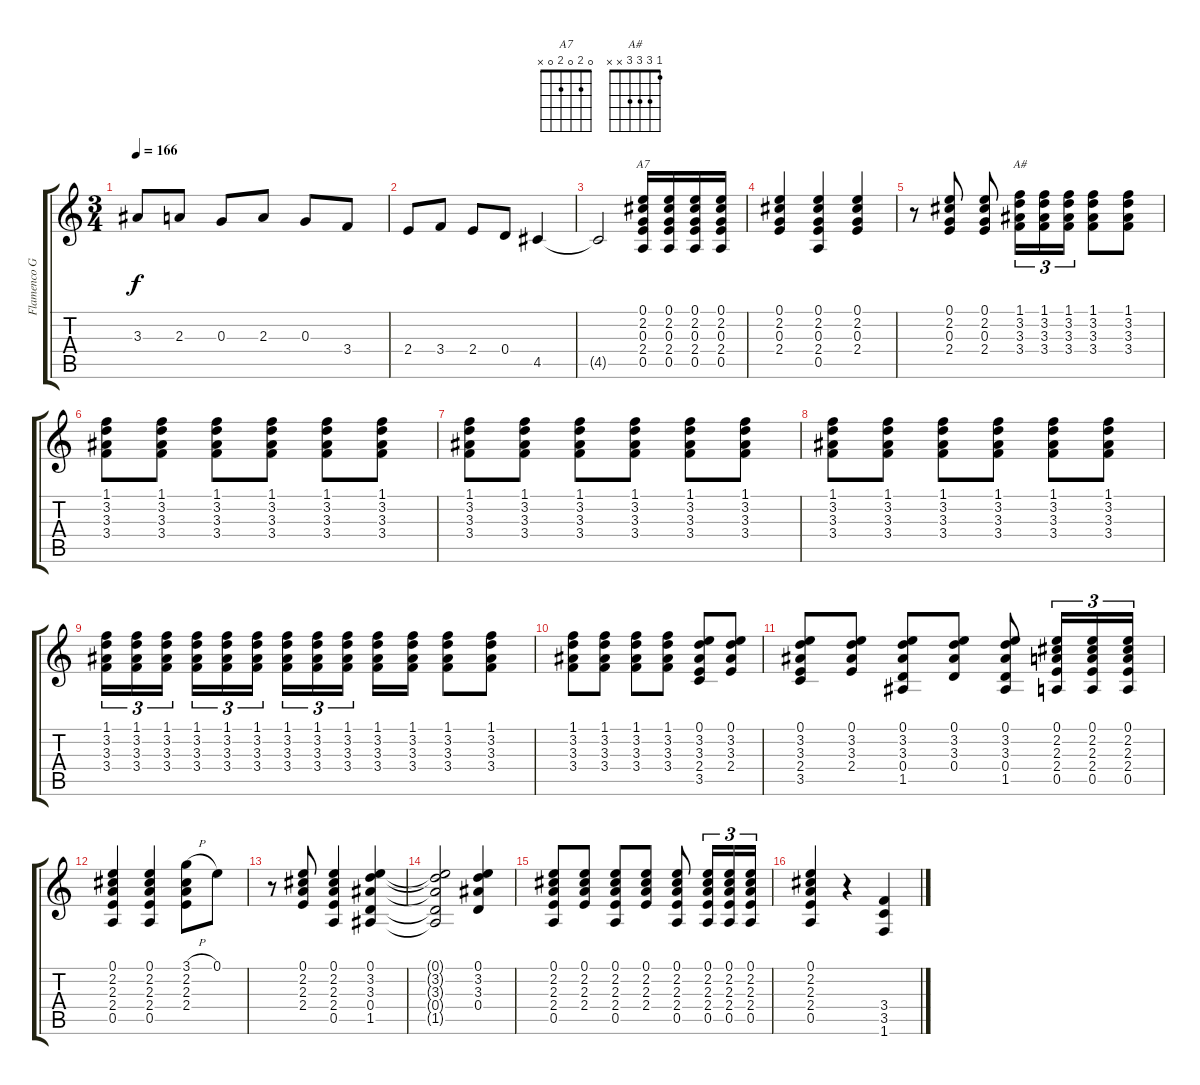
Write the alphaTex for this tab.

\track ("Flamenco Guitar" "Flamenco G") {instrument acousticguitarnylon}
\staff {score tabs}
\tuning (E4 B3 G3 D3 A2 E2) {hide}
\chord ("A7" 0 2 0 2 0 x)
\chord ("A#" 1 3 3 3 x x)
\ts (3 4)
\tempo 166
\clef g2
\ks c
3.3.8{dy f} 2.3.8 0.3.8 2.3.8 0.3.8 3.4.8 |
2.4.8 3.4.8 2.4.8 0.4.8 4.5.4 |
4.5{t}.2 (0.1 2.2 0.3 2.4 0.5).16{ch "A7"} (0.1 2.2 0.3 2.4 0.5).16 (0.1 2.2 0.3 2.4 0.5).16 (0.1 2.2 0.3 2.4 0.5).16 |
(0.1 2.2 0.3 2.4).4 (0.1 2.2 0.3 2.4 0.5).4 (0.1 2.2 0.3 2.4).4 |
r.8 (0.1 2.2 0.3 2.4).8 (0.1 2.2 0.3 2.4).8 (1.1 3.2 3.3 3.4).16{tu (3 2) ch "A#"} (1.1 3.2 3.3 3.4).16{tu (3 2)} (1.1 3.2 3.3 3.4).16{tu (3 2)} (1.1 3.2 3.3 3.4).8 (1.1 3.2 3.3 3.4).8 |
(1.1 3.2 3.3 3.4).8 (1.1 3.2 3.3 3.4).8 (1.1 3.2 3.3 3.4).8 (1.1 3.2 3.3 3.4).8 (1.1 3.2 3.3 3.4).8 (1.1 3.2 3.3 3.4).8 |
(1.1 3.2 3.3 3.4).8 (1.1 3.2 3.3 3.4).8 (1.1 3.2 3.3 3.4).8 (1.1 3.2 3.3 3.4).8 (1.1 3.2 3.3 3.4).8 (1.1 3.2 3.3 3.4).8 |
(1.1 3.2 3.3 3.4).8 (1.1 3.2 3.3 3.4).8 (1.1 3.2 3.3 3.4).8 (1.1 3.2 3.3 3.4).8 (1.1 3.2 3.3 3.4).8 (1.1 3.2 3.3 3.4).8 |
(1.1 3.2 3.3 3.4).16{tu (3 2)} (1.1 3.2 3.3 3.4).16{tu (3 2)} (1.1 3.2 3.3 3.4).16{tu (3 2)} (1.1 3.2 3.3 3.4).16{tu (3 2)} (1.1 3.2 3.3 3.4).16{tu (3 2)} (1.1 3.2 3.3 3.4).16{tu (3 2)} (1.1 3.2 3.3 3.4).16{tu (3 2)} (1.1 3.2 3.3 3.4).16{tu (3 2)} (1.1 3.2 3.3 3.4).16{tu (3 2)} (1.1 3.2 3.3 3.4).16 (1.1 3.2 3.3 3.4).16 (1.1 3.2 3.3 3.4).8 (1.1 3.2 3.3 3.4).8 |
(1.1 3.2 3.3 3.4).8 (1.1 3.2 3.3 3.4).8 (1.1 3.2 3.3 3.4).8 (1.1 3.2 3.3 3.4).8 (0.1 3.2 3.3 2.4 3.5).8 (0.1 3.2 3.3 2.4).8 |
(0.1 3.2 3.3 2.4 3.5).8 (0.1 3.2 3.3 2.4).8 (0.1 3.2 3.3 0.4 1.5).8 (0.1 3.2 3.3 0.4).8 (0.1 3.2 3.3 0.4 1.5).8 (0.1 2.2 2.3 2.4 0.5).16{tu (3 2)} (0.1 2.2 2.3 2.4 0.5).16{tu (3 2)} (0.1 2.2 2.3 2.4 0.5).16{tu (3 2)} |
(0.1 2.2 2.3 2.4 0.5).4 (0.1 2.2 2.3 2.4 0.5).4 (3.1{h} 2.2 2.3 2.4).8 0.1.8 |
r.8 (0.1 2.2 2.3 2.4).8 (0.1 2.2 2.3 2.4 0.5).4 (0.1 3.2 3.3 0.4 1.5).4 |
(0.1{t} 3.2{t} 3.3{t} 0.4{t} 1.5{t}).2 (0.1 3.2 3.3 0.4).4 |
(0.1 2.2 2.3 2.4 0.5).8 (0.1 2.2 2.3 2.4).8 (0.1 2.2 2.3 2.4 0.5).8 (0.1 2.2 2.3 2.4).8 (0.1 2.2 2.3 2.4 0.5).8 (0.1 2.2 2.3 2.4 0.5).16{tu (3 2)} (0.1 2.2 2.3 2.4 0.5).16{tu (3 2)} (0.1 2.2 2.3 2.4 0.5).16{tu (3 2)} |
(0.1 2.2 2.3 2.4 0.5).4 r.4 (3.4 3.5 1.6).4
